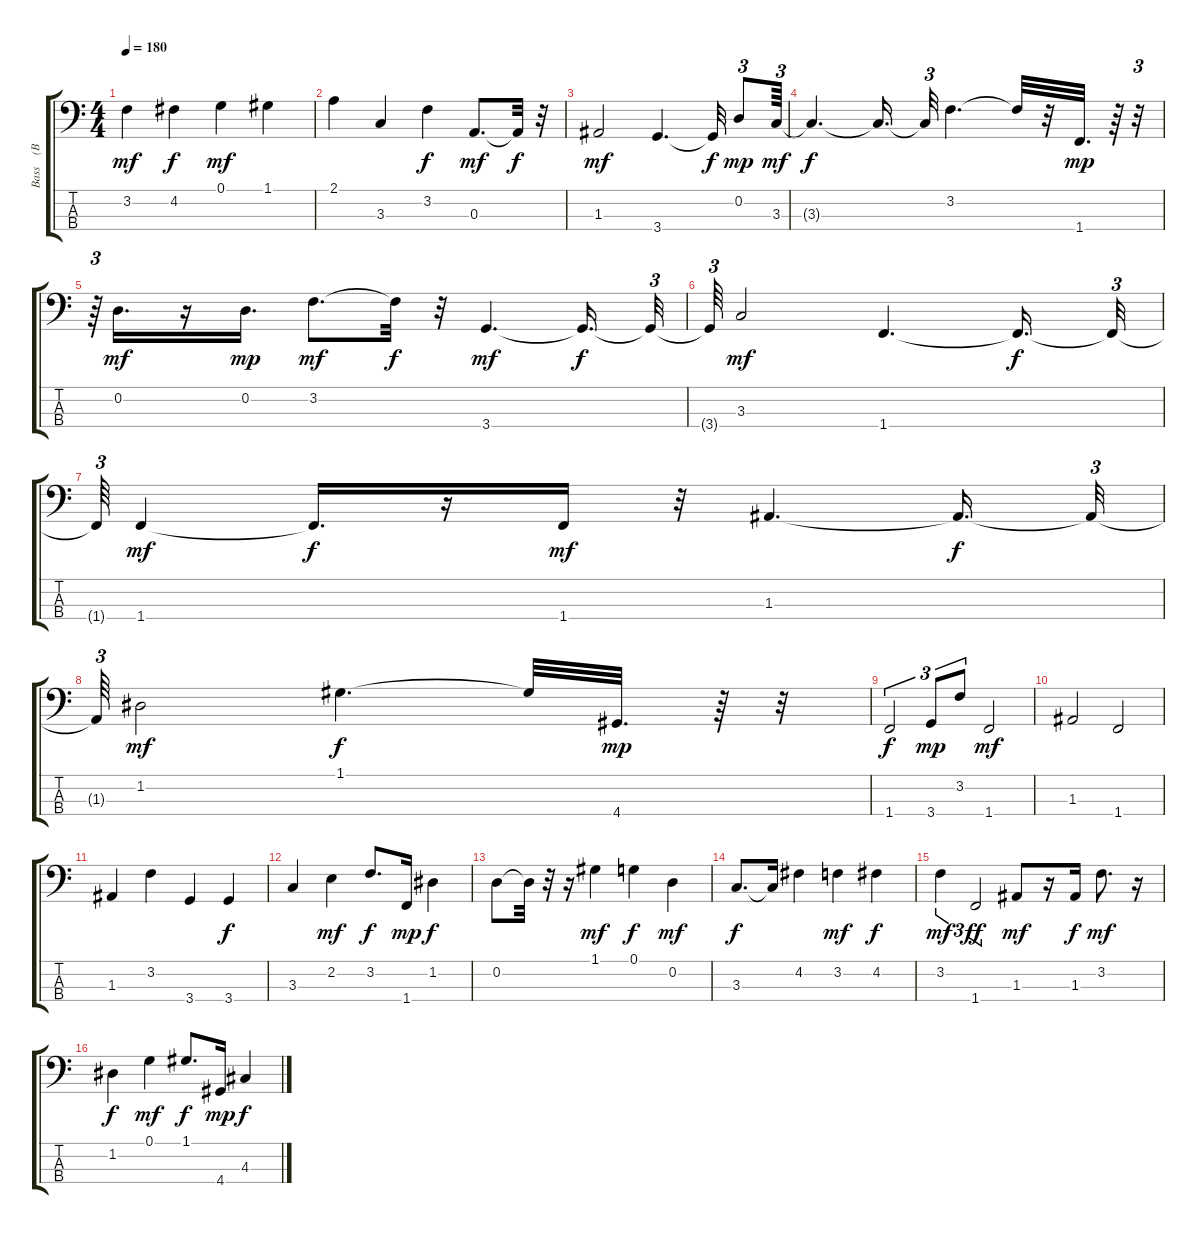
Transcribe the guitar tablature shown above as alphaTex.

\track ("Bass    (BB)" "Bass    (B") {instrument acousticbass}
\staff {score tabs}
\tuning (G2 D2 A1 E1) {hide}
\ts (4 4)
\tempo 180
\clef f4
\ks c
3.2.4{dy mf} 4.2.4{dy f} 0.1.4{dy mf} 1.1.4 |
2.1.4 3.3.4 3.2.4{dy f} 0.3.8{d dy mf} 0.3{t}.32{dy f} r.32 |
1.3.2{dy mf} 3.4.4{d} 3.4{t}.32{dy f} 0.2.8{tu (3 2) dy mp} 3.3.64{tu (3 2) dy mf} |
3.3{t}.4{d dy f} 3.3{t}.16{d} 3.3{t}.32{tu (3 2)} 3.2.4{d} 3.2{t}.32 r.32 1.4.32{d dy mp} r.64 r.32{tu (3 2)} |
r.64{tu (3 2)} 0.2.16{d dy mf} r.16 0.2.16{d dy mp} 3.2.8{d dy mf} 3.2{t}.32{dy f} r.32 3.4.4{d dy mf} 3.4{t}.16{d dy f} 3.4{t}.32{tu (3 2)} |
3.4{t}.64{tu (3 2)} 3.3.2{dy mf} 1.4.4{d} 1.4{t}.16{d dy f} 1.4{t}.32{tu (3 2)} |
1.4{t}.64{tu (3 2)} 1.4.4{dy mf} 1.4{t}.16{d dy f} r.16 1.4.16{dy mf} r.32 1.3.4{d} 1.3{t}.16{d dy f} 1.3{t}.32{tu (3 2)} |
1.3{t}.64{tu (3 2)} 1.2.2{dy mf} 1.1.4{d dy f} 1.1{t}.32 4.4.32{d dy mp} r.64 r.32 |
1.4.2{tu (3 2) dy f} 3.4.8{tu (3 2) dy mp} 3.2.8{tu (3 2)} 1.4.2{dy mf} |
1.3.2 1.4.2 |
1.3.4 3.2.4 3.4.4 3.4.4{dy f} |
3.3.4 2.2.4{dy mf} 3.2.8{d dy f} 1.4.16{dy mp} 1.2.4{dy f} |
0.2.8 0.2{t}.32 r.32 r.16 1.1.4{dy mf} 0.1.4{dy f} 0.2.4{dy mf} |
3.3.8{d dy f} 3.3{t}.16 4.2.4 3.2.4{dy mf} 4.2.4{dy f} |
3.2.4{tu (3 2) dy mf} 1.4.2{tu (3 2) dy ff} 1.3.8{dy mf} r.16 1.3.16{dy f} 3.2.8{d dy mf} r.16 |
1.2.4{dy f} 0.1.4{dy mf} 1.1.8{d dy f} 4.4.16{dy mp} 4.3.4{dy f}
